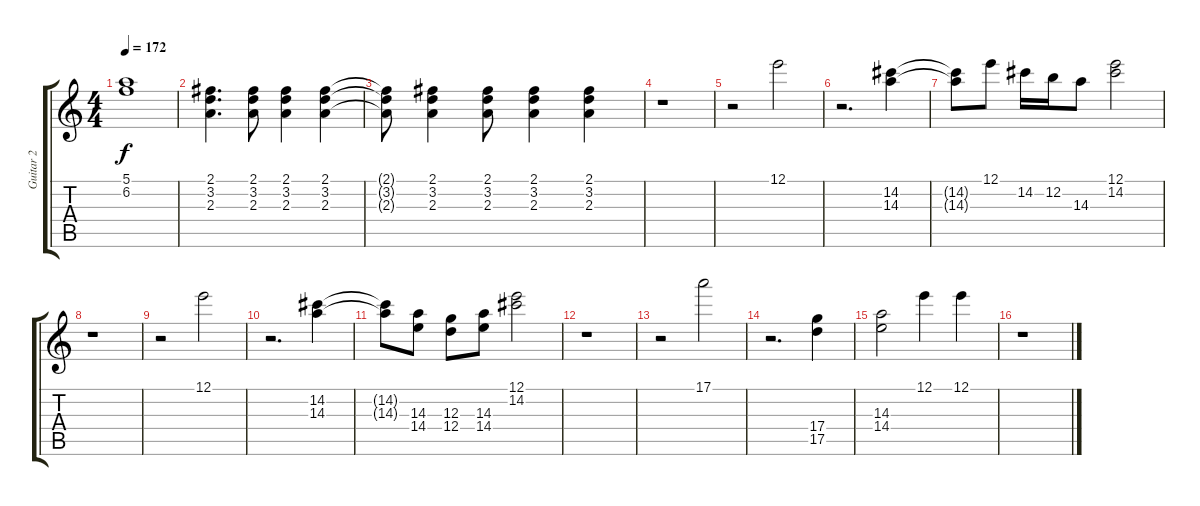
\track ("Guitar 2" "Guitar 2") {instrument overdrivenguitar}
\staff {score tabs}
\tuning (E4 B3 G3 D3 A2 E2) {hide}
\ts (4 4)
\tempo 172
\clef g2
\ks c
(5.1{t} 6.2{t}).1{dy f} |
(2.1 3.2 2.3).4{d} (2.1 3.2 2.3).8 (2.1 3.2 2.3).4 (2.1 3.2 2.3).4 |
(2.1{t} 3.2{t} 2.3{t}).8 (2.1 3.2 2.3).4 (2.1 3.2 2.3).8 (2.1 3.2 2.3).4 (2.1 3.2 2.3).4 |
r.1 |
r.2 12.1.2 |
r.2{d} (14.2 14.3).4 |
(14.2{t} 14.3{t}).8 12.1.8 14.2.16 12.2.16 14.3.8 (12.1 14.2).2 |
r.1 |
r.2 12.1.2 |
r.2{d} (14.2 14.3).4 |
(14.2{t} 14.3{t}).8 (14.3 14.4).8 (12.3 12.4).8 (14.3 14.4).8 (12.1 14.2).2 |
r.1 |
r.2 17.1.2 |
r.2{d} (17.4 17.5).4 |
(14.3 14.4).2 12.1.4 12.1.4 |
r.1
